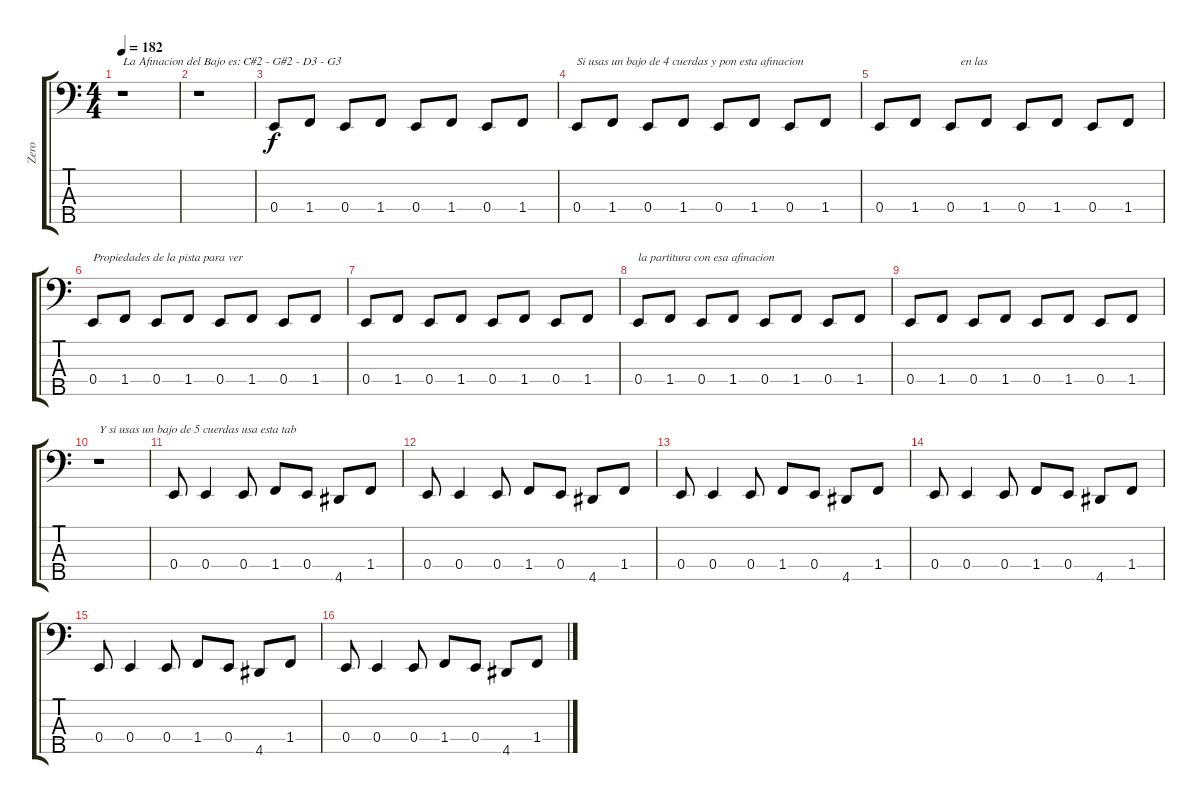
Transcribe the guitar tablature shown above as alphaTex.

\track ("Zero" "Zero") {instrument electricbassfinger}
\staff {score tabs}
\tuning (G2 D2 A1 E1 B0) {hide}
\ts (4 4)
\tempo 182
\clef f4
\ks c
r.1{txt "La Afinacion del Bajo es: C#2 - G#2 - D3 - G3" dy f instrument electricbassfinger} |
r.1 |
0.4.8 1.4.8 0.4.8 1.4.8 0.4.8 1.4.8 0.4.8 1.4.8 |
0.4.8{txt "Si usas un bajo de 4 cuerdas y pon esta afinacion"} 1.4.8 0.4.8 1.4.8 0.4.8 1.4.8 0.4.8 1.4.8 |
0.4.8{txt "                           en las"} 1.4.8 0.4.8 1.4.8 0.4.8 1.4.8 0.4.8 1.4.8 |
0.4.8{txt "Propiedades de la pista para ver"} 1.4.8 0.4.8 1.4.8 0.4.8 1.4.8 0.4.8 1.4.8 |
0.4.8 1.4.8 0.4.8 1.4.8 0.4.8 1.4.8 0.4.8 1.4.8 |
0.4.8{txt "la partitura con esa afinacion"} 1.4.8 0.4.8 1.4.8 0.4.8 1.4.8 0.4.8 1.4.8 |
0.4.8 1.4.8 0.4.8 1.4.8 0.4.8 1.4.8 0.4.8 1.4.8 |
r.1{txt "Y si usas un bajo de 5 cuerdas usa esta tab"} |
0.4.8 0.4.4 0.4.8 1.4.8 0.4.8 4.5.8 1.4.8 |
0.4.8 0.4.4 0.4.8 1.4.8 0.4.8 4.5.8 1.4.8 |
0.4.8 0.4.4 0.4.8 1.4.8 0.4.8 4.5.8 1.4.8 |
0.4.8 0.4.4 0.4.8 1.4.8 0.4.8 4.5.8 1.4.8 |
0.4.8 0.4.4 0.4.8 1.4.8 0.4.8 4.5.8 1.4.8 |
0.4.8 0.4.4 0.4.8 1.4.8 0.4.8 4.5.8 1.4.8
